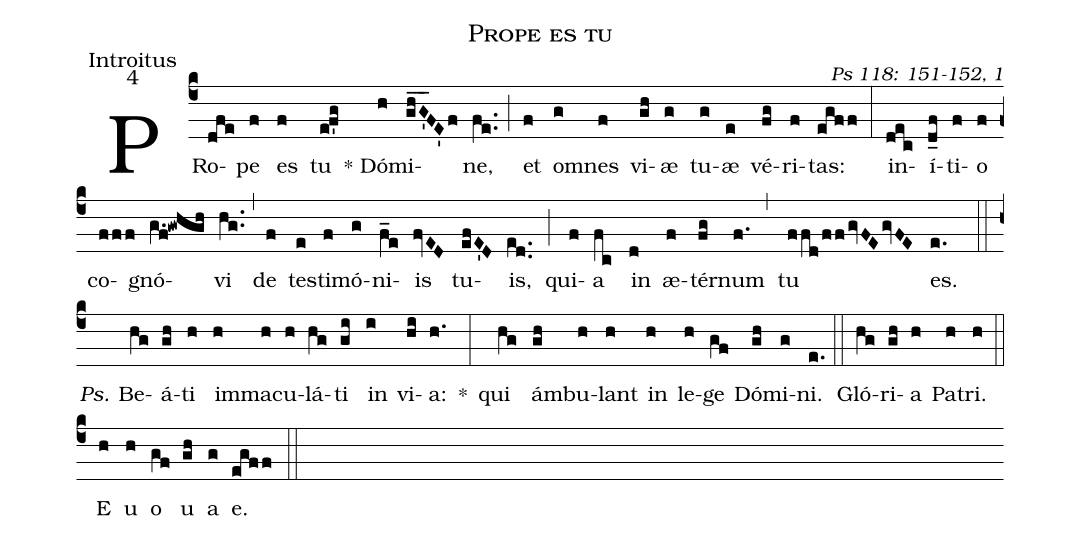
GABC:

name: Prope es tu;
office-part: Introitus;
mode: 4;
commentary: Ps 118: 151-152, 1;
%%
(c4) PRo(dfe)pe(f) es(f) tu(e!f'g) * Dó(h)mi(gh_G'_FE'f)ne,(fe..) (;) et(f) om(g)nes(f) vi(gh)æ(g) tu(g)æ(e) vé(fg)ri(f)tas:(egf/f) (:)
in(dec)í(d_f)ti(f)o(f) co(fff)gnó(g.f!gwhgh)vi(hg..) (,) de(f) tes(e)ti(f)mó(g)ni(f_e)is(fvED) tu(efE'D)is,(ed..) (;) qui(f)a(fc) in(d) æ(f)tér(fg)num(f.) (,) tu(f/fd/ffgvFE/gvFE) es.(e.) (::)
<i>Ps.</i> Be(hg)á(gh)ti(h) im(h)ma(h)cu(h)lá(hg)ti(gi) in(i) vi(hi)a:(h.) *(:)
qui(hg) ám(gh)bu(h)lant(h) in(h) le(h)ge(gf) Dó(gh)mi(g)ni.(e.) (::)
Gló(hg)ri(gh)a(h) Pa(h)tri.(h) (::)
<eu>E(h) u(h) o(gf) u(gh) a(g) e.</eu>(egff) (::)
